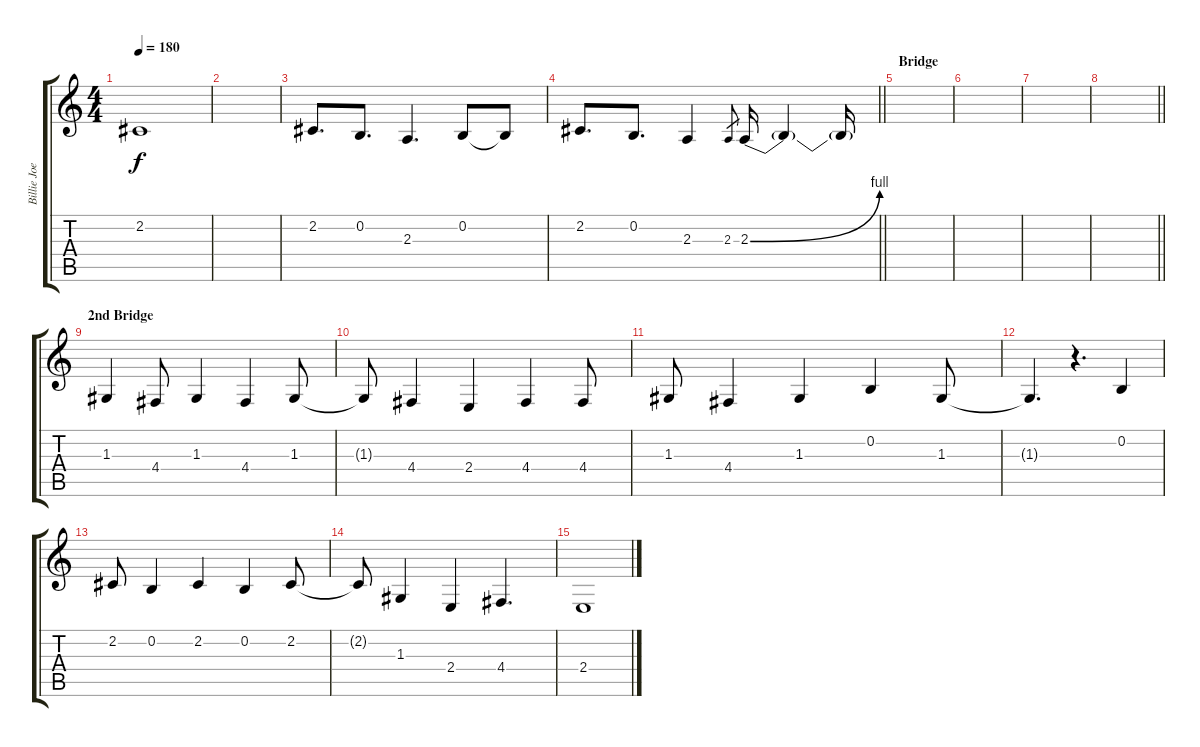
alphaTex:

\track ("Billie Joe Armstrong (Vocals)" "Billie Joe") {instrument sopranosax}
\staff {score tabs}
\tuning (E4 B3 G3 D3 A2 E2) {hide}
\ts (4 4)
\tempo 180
\clef g2
\ks c
2.2.1{dy f} |
|
2.2.8{d} 0.2.8{d} 2.3.4{d} 0.2.8 0.2{t}.8 |
\barLineRight lightlight
2.2.8{d} 0.2.8{d} 2.3.4 2.3.8{gr} 2.3{be (bend 0 0 60 4)}.16 2.3{t}.4 2.3{t}.16 |
\section ("" "Bridge")
|
|
|
\barLineRight lightlight
|
\section ("" "2nd Bridge")
1.3.4 4.4.8 1.3.4 4.4.4 1.3.8 |
1.3{t}.8 4.4.4 2.4.4 4.4.4 4.4.8 |
1.3.8 4.4.4 1.3.4 0.2.4 1.3.8 |
1.3{t}.4{d} r.4{d} 0.2.4 |
2.2.8 0.2.4 2.2.4 0.2.4 2.2.8 |
2.2{t}.8 1.3.4 2.4.4 4.4.4{d} |
2.4.1
